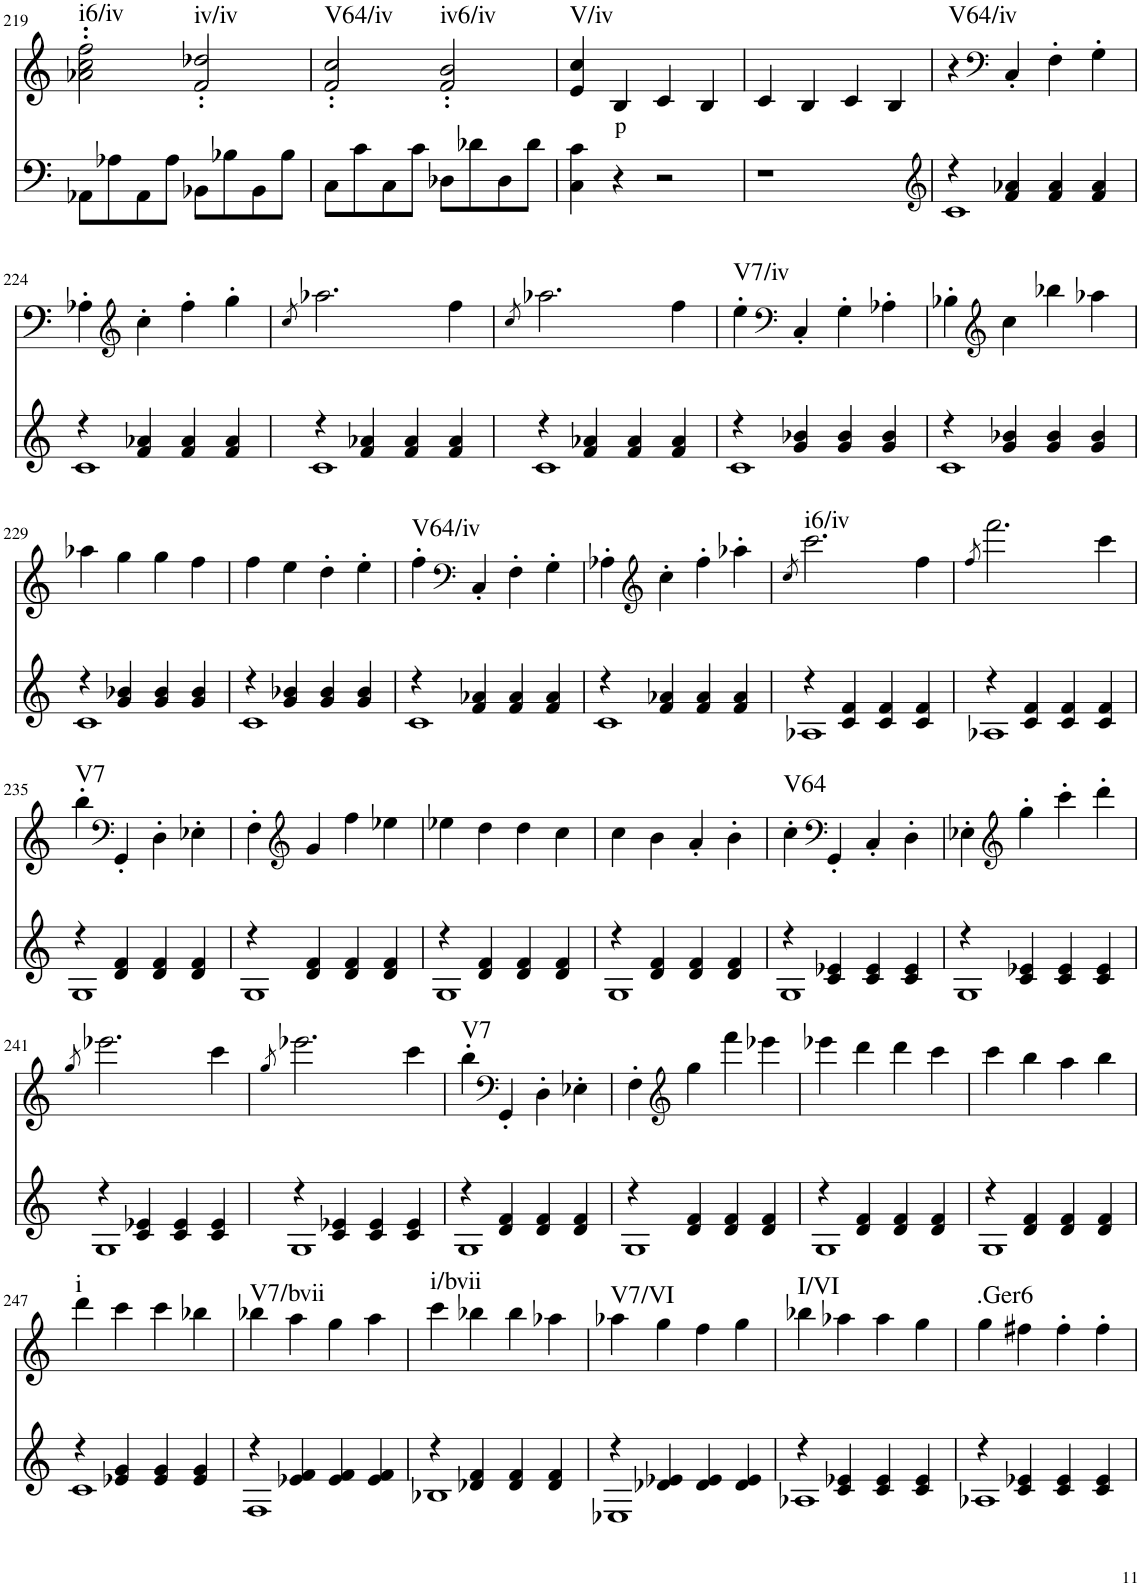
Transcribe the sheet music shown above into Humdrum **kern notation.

**kern	**kern	**text	**harte
*part2	*part1	*part1	*part1
*staff2	*staff1	*staff1	*
*I"piano	*I"piano	*	*
*I'Pno	*I'Pno	*	*
!!LO:PB:g=z
*clefF4	*clefG2	*	*
*k[]	*k[]	*	*
*M2/2	*M2/2	*	*
=219	=219	=219	=219
!	!	!	!LO:H:kt=i6/iv
8AA-X\L	2a-X\' 2cc\' 2ff\'	.	N
8A-X\	.	.	.
8AA-\	.	.	.
8A-\J	.	.	.
!	!	!	!LO:H:kt=iv/iv
8BB-X\L	2f/' 2dd-X/'	.	N
8B-X\	.	.	.
8BB-\	.	.	.
8B-\J	.	.	.
=220	=220	=220	=220
!	!	!	!LO:H:kt=V64/iv
8C\L	2f/' 2cc/'	.	N
8c\	.	.	.
8C\	.	.	.
8c\J	.	.	.
!	!	!	!LO:H:kt=iv6/iv
8D-X\L	2f/' 2b/'	.	N
8d-X\	.	.	.
8D-\	.	.	.
8d-\J	.	.	.
=221	=221	=221	=221
!	!	!	!LO:H:kt=V/iv
4C\ 4c\	4e/ 4cc/	.	N
!	!	!LO:LY:b	!
4r	4B/	p	.
2r	4c/	.	.
.	4B/	.	.
=222	=222	=222	=222
1r	4c/	.	.
.	4B/	.	.
.	4c/	.	.
.	4B/	.	.
=223	=223	=223	=223
*clefG2	*	*	*
*^	*	*	*
!	!	!	!	!LO:H:kt=V64/iv
4r	1c	4r	.	N
*	*	*clefF4	*	*
4f/ 4a-X/	.	4C'/	.	.
4f/ 4a-/	.	4F'\	.	.
4f/ 4a-/	.	4G'\	.	.
!!LO:LB:g=z
=224	=224	=224	=224	=224
4r	1c	4A-X'\	.	.
*	*	*clefG2	*	*
4f/ 4a-X/	.	4cc'\	.	.
4f/ 4a-/	.	4ff'\	.	.
4f/ 4a-/	.	4gg'\	.	.
=225	=225	=225	=225	=225
.	.	8qcc/	.	.
4r	1c	2.aa-X\	.	.
4f/ 4a-X/	.	.	.	.
4f/ 4a-/	.	.	.	.
4f/ 4a-/	.	4ff\	.	.
=226	=226	=226	=226	=226
.	.	8qcc/	.	.
4r	1c	2.aa-X\	.	.
4f/ 4a-X/	.	.	.	.
4f/ 4a-/	.	.	.	.
4f/ 4a-/	.	4ff\	.	.
=227	=227	=227	=227	=227
!	!	!	!	!LO:H:kt=V7/iv
4r	1c	4ee'\	.	N
*	*	*clefF4	*	*
4g/ 4b-X/	.	4C'/	.	.
4g/ 4b-/	.	4G'\	.	.
4g/ 4b-/	.	4A-X'\	.	.
=228	=228	=228	=228	=228
4r	1c	4B-X'\	.	.
*	*	*clefG2	*	*
4g/ 4b-X/	.	4cc\	.	.
4g/ 4b-/	.	4bb-X\	.	.
4g/ 4b-/	.	4aa-X\	.	.
!!LO:LB:g=z
=229	=229	=229	=229	=229
4r	1c	4aa-X\	.	.
4g/ 4b-X/	.	4gg\	.	.
4g/ 4b-/	.	4gg\	.	.
4g/ 4b-/	.	4ff\	.	.
=230	=230	=230	=230	=230
4r	1c	4ff\	.	.
4g/ 4b-X/	.	4ee\	.	.
4g/ 4b-/	.	4dd'\	.	.
4g/ 4b-/	.	4ee'\	.	.
=231	=231	=231	=231	=231
!	!	!	!	!LO:H:kt=V64/iv
4r	1c	4ff'\	.	N
*	*	*clefF4	*	*
4f/ 4a-X/	.	4C'/	.	.
4f/ 4a-/	.	4F'\	.	.
4f/ 4a-/	.	4G'\	.	.
=232	=232	=232	=232	=232
4r	1c	4A-X'\	.	.
*	*	*clefG2	*	*
4f/ 4a-X/	.	4cc'\	.	.
4f/ 4a-/	.	4ff'\	.	.
4f/ 4a-/	.	4aa-X'\	.	.
=233	=233	=233	=233	=233
.	.	8qcc/	.	.
!	!	!	!	!LO:H:kt=i6/iv
4r	1A-X	2.ccc\	.	N
4c/ 4f/	.	.	.	.
4c/ 4f/	.	.	.	.
4c/ 4f/	.	4ff\	.	.
=234	=234	=234	=234	=234
.	.	8qff/	.	.
4r	1A-X	2.fff\	.	.
4c/ 4f/	.	.	.	.
4c/ 4f/	.	.	.	.
4c/ 4f/	.	4ccc\	.	.
!!LO:LB:g=z
=235	=235	=235	=235	=235
!	!	!	!	!LO:H:kt=V7
4r	1G	4bb'\	.	N
*	*	*clefF4	*	*
4d/ 4f/	.	4GG'/	.	.
4d/ 4f/	.	4D'\	.	.
4d/ 4f/	.	4E-X'\	.	.
=236	=236	=236	=236	=236
4r	1G	4F'\	.	.
*	*	*clefG2	*	*
4d/ 4f/	.	4g/	.	.
4d/ 4f/	.	4ff\	.	.
4d/ 4f/	.	4ee-X\	.	.
=237	=237	=237	=237	=237
4r	1G	4ee-X\	.	.
4d/ 4f/	.	4dd\	.	.
4d/ 4f/	.	4dd\	.	.
4d/ 4f/	.	4cc\	.	.
=238	=238	=238	=238	=238
4r	1G	4cc\	.	.
4d/ 4f/	.	4b\	.	.
4d/ 4f/	.	4a'/	.	.
4d/ 4f/	.	4b'\	.	.
=239	=239	=239	=239	=239
!	!	!	!	!LO:H:kt=V64
4r	1G	4cc'\	.	N
*	*	*clefF4	*	*
4c/ 4e-X/	.	4GG'/	.	.
4c/ 4e-/	.	4C'/	.	.
4c/ 4e-/	.	4D'\	.	.
=240	=240	=240	=240	=240
4r	1G	4E-X'\	.	.
*	*	*clefG2	*	*
4c/ 4e-X/	.	4gg'\	.	.
4c/ 4e-/	.	4ccc'\	.	.
4c/ 4e-/	.	4ddd'\	.	.
!!LO:LB:g=z
=241	=241	=241	=241	=241
.	.	8qgg/	.	.
4r	1G	2.eee-X\	.	.
4c/ 4e-X/	.	.	.	.
4c/ 4e-/	.	.	.	.
4c/ 4e-/	.	4ccc\	.	.
=242	=242	=242	=242	=242
.	.	8qgg/	.	.
4r	1G	2.eee-X\	.	.
4c/ 4e-X/	.	.	.	.
4c/ 4e-/	.	.	.	.
4c/ 4e-/	.	4ccc\	.	.
=243	=243	=243	=243	=243
!	!	!	!	!LO:H:kt=V7
4r	1G	4bb'\	.	N
*	*	*clefF4	*	*
4d/ 4f/	.	4GG'/	.	.
4d/ 4f/	.	4D'\	.	.
4d/ 4f/	.	4E-X'\	.	.
=244	=244	=244	=244	=244
4r	1G	4F'\	.	.
*	*	*clefG2	*	*
4d/ 4f/	.	4gg\	.	.
4d/ 4f/	.	4fff\	.	.
4d/ 4f/	.	4eee-X\	.	.
=245	=245	=245	=245	=245
4r	1G	4eee-X\	.	.
4d/ 4f/	.	4ddd\	.	.
4d/ 4f/	.	4ddd\	.	.
4d/ 4f/	.	4ccc\	.	.
=246	=246	=246	=246	=246
4r	1G	4ccc\	.	.
4d/ 4f/	.	4bb\	.	.
4d/ 4f/	.	4aa\	.	.
4d/ 4f/	.	4bb\	.	.
!!LO:LB:g=z
=247	=247	=247	=247	=247
!	!	!	!	!LO:H:kt=i
4r	1c	4ddd\	.	N
4e-X/ 4g/	.	4ccc\	.	.
4e-/ 4g/	.	4ccc\	.	.
4e-/ 4g/	.	4bb-X\	.	.
=248	=248	=248	=248	=248
!	!	!	!	!LO:H:kt=V7/bvii
4r	1F	4bb-X\	.	N
4e-X/ 4f/	.	4aa\	.	.
4e-/ 4f/	.	4gg\	.	.
4e-/ 4f/	.	4aa\	.	.
=249	=249	=249	=249	=249
!	!	!	!	!LO:H:kt=i/bvii
4r	1B-X	4ccc\	.	N
4d-X/ 4f/	.	4bb-X\	.	.
4d-/ 4f/	.	4bb-\	.	.
4d-/ 4f/	.	4aa-X\	.	.
=250	=250	=250	=250	=250
!	!	!	!	!LO:H:kt=V7/VI
4r	1E-X	4aa-X\	.	N
4d-X/ 4e-X/	.	4gg\	.	.
4d-/ 4e-/	.	4ff\	.	.
4d-/ 4e-/	.	4gg\	.	.
=251	=251	=251	=251	=251
!	!	!	!	!LO:H:kt=I/VI
4r	1A-X	4bb-X\	.	N
4c/ 4e-X/	.	4aa-X\	.	.
4c/ 4e-/	.	4aa-\	.	.
4c/ 4e-/	.	4gg\	.	.
=252	=252	=252	=252	=252
!	!	!	!	!LO:H:kt=.Ger6
4r	1A-X	4gg\	.	N
4c/ 4e-X/	.	4ff#X\	.	.
4c/ 4e-/	.	4ff#'\	.	.
4c/ 4e-/	.	4ff#'\	.	.
*v	*v	*	*	*
=	=	=	=
*-	*-	*-	*-
